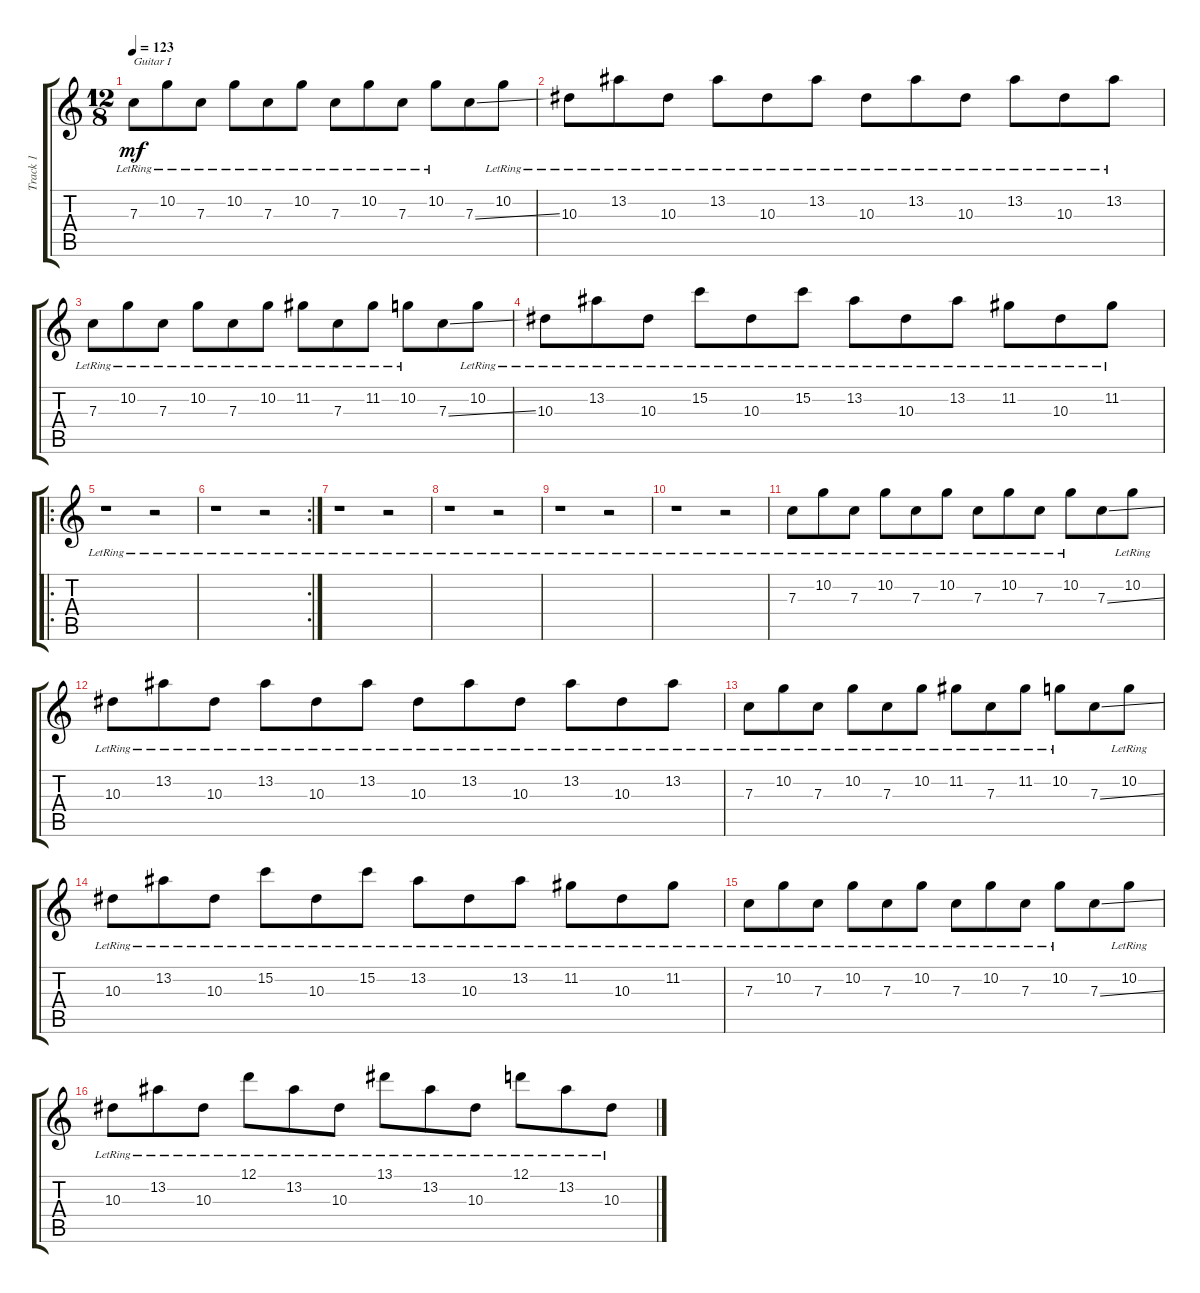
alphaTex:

\track ("Track 1" "Track 1") {instrument acousticguitarnylon}
\staff {score tabs}
\tuning (D4 A3 F3 C3 G2 C2) {hide}
\ts (12 8)
\tempo 123
\clef g2
\ks c
7.3{lr}.8{txt "Guitar I" dy mf instrument acousticguitarnylon} 10.2{lr}.8 7.3{lr}.8 10.2{lr}.8 7.3{lr}.8 10.2{lr}.8 7.3{lr}.8 10.2{lr}.8 7.3{lr}.8 10.2{lr}.8 7.3{ss}.8 10.2{lr}.8 |
10.3{lr}.8 13.2{lr}.8 10.3{lr}.8 13.2{lr}.8 10.3{lr}.8 13.2{lr}.8 10.3{lr}.8 13.2{lr}.8 10.3{lr}.8 13.2{lr}.8 10.3{lr}.8 13.2{lr}.8 |
7.3{lr}.8 10.2{lr}.8 7.3{lr}.8 10.2{lr}.8 7.3{lr}.8 10.2{lr}.8 11.2{lr}.8 7.3{lr}.8 11.2{lr}.8 10.2{lr}.8 7.3{ss}.8 10.2{lr}.8 |
10.3{lr}.8 13.2{lr}.8 10.3{lr}.8 15.2{lr}.8 10.3{lr}.8 15.2{lr}.8 13.2{lr}.8 10.3{lr}.8 13.2{lr}.8 11.2{lr}.8 10.3{lr}.8 11.2{lr}.8 |
\ro
r.1 r.2 |
\rc 2
r.1 r.2 |
r.1 r.2 |
r.1 r.2 |
r.1 r.2 |
r.1 r.2 |
7.3{lr}.8 10.2{lr}.8 7.3{lr}.8 10.2{lr}.8 7.3{lr}.8 10.2{lr}.8 7.3{lr}.8 10.2{lr}.8 7.3{lr}.8 10.2{lr}.8 7.3{ss}.8 10.2{lr}.8 |
10.3{lr}.8 13.2{lr}.8 10.3{lr}.8 13.2{lr}.8 10.3{lr}.8 13.2{lr}.8 10.3{lr}.8 13.2{lr}.8 10.3{lr}.8 13.2{lr}.8 10.3{lr}.8 13.2{lr}.8 |
7.3{lr}.8 10.2{lr}.8 7.3{lr}.8 10.2{lr}.8 7.3{lr}.8 10.2{lr}.8 11.2{lr}.8 7.3{lr}.8 11.2{lr}.8 10.2{lr}.8 7.3{ss}.8 10.2{lr}.8 |
10.3{lr}.8 13.2{lr}.8 10.3{lr}.8 15.2{lr}.8 10.3{lr}.8 15.2{lr}.8 13.2{lr}.8 10.3{lr}.8 13.2{lr}.8 11.2{lr}.8 10.3{lr}.8 11.2{lr}.8 |
7.3{lr}.8 10.2{lr}.8 7.3{lr}.8 10.2{lr}.8 7.3{lr}.8 10.2{lr}.8 7.3{lr}.8 10.2{lr}.8 7.3{lr}.8 10.2{lr}.8 7.3{ss}.8 10.2{lr}.8 |
10.3{lr}.8 13.2{lr}.8 10.3{lr}.8 12.1{lr}.8 13.2{lr}.8 10.3{lr}.8 13.1{lr}.8 13.2{lr}.8 10.3{lr}.8 12.1{lr}.8 13.2{lr}.8 10.3{lr}.8
